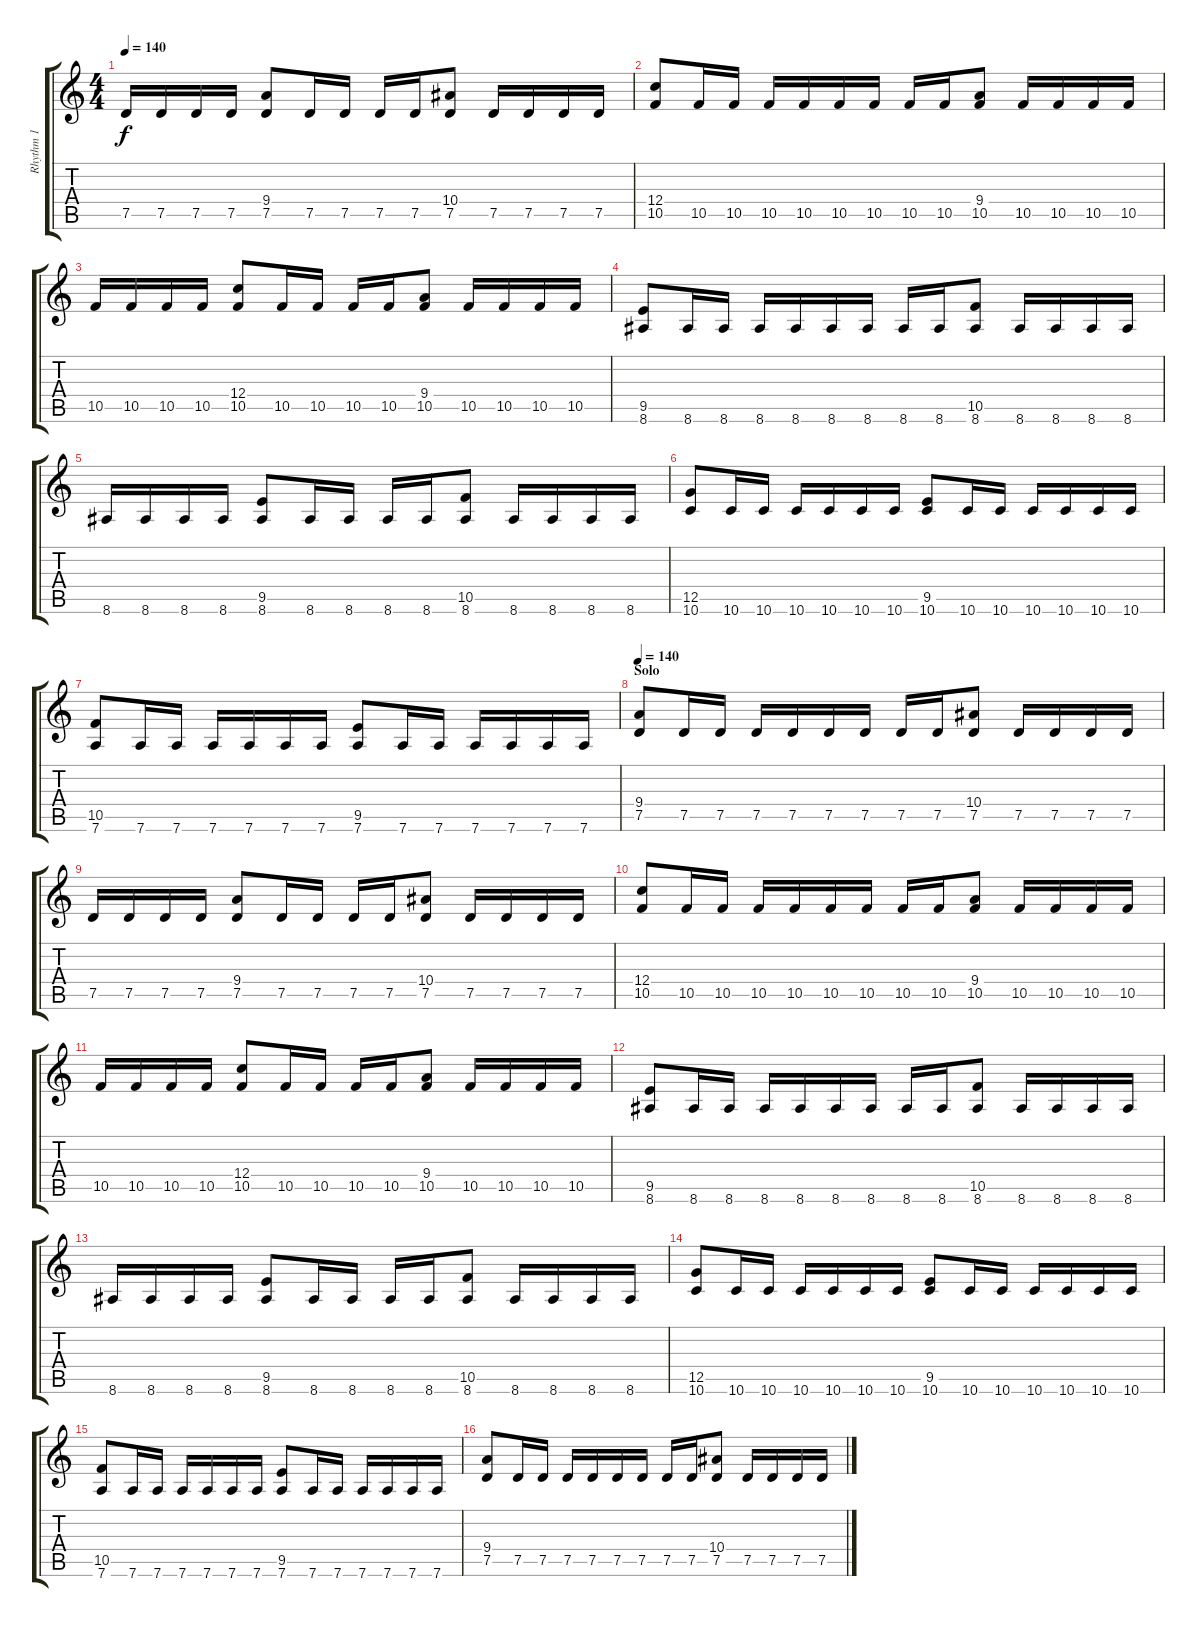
\track ("Rhythm 1" "Rhythm 1") {instrument distortionguitar}
\staff {score tabs}
\tuning (D4 A3 F3 C3 G2 D2) {hide}
\ts (4 4)
\tempo 140
\clef g2
\ks c
7.5.16{dy f} 7.5.16 7.5.16 7.5.16 (9.4 7.5).8 7.5.16 7.5.16 7.5.16 7.5.16 (10.4 7.5).8 7.5.16 7.5.16 7.5.16 7.5.16 |
(12.4 10.5).8 10.5.16 10.5.16 10.5.16 10.5.16 10.5.16 10.5.16 10.5.16 10.5.16 (9.4 10.5).8 10.5.16 10.5.16 10.5.16 10.5.16 |
10.5.16 10.5.16 10.5.16 10.5.16 (12.4 10.5).8 10.5.16 10.5.16 10.5.16 10.5.16 (9.4 10.5).8 10.5.16 10.5.16 10.5.16 10.5.16 |
(9.5 8.6).8 8.6.16 8.6.16 8.6.16 8.6.16 8.6.16 8.6.16 8.6.16 8.6.16 (10.5 8.6).8 8.6.16 8.6.16 8.6.16 8.6.16 |
8.6.16 8.6.16 8.6.16 8.6.16 (9.5 8.6).8 8.6.16 8.6.16 8.6.16 8.6.16 (10.5 8.6).8 8.6.16 8.6.16 8.6.16 8.6.16 |
(12.5 10.6).8 10.6.16 10.6.16 10.6.16 10.6.16 10.6.16 10.6.16 (9.5 10.6).8 10.6.16 10.6.16 10.6.16 10.6.16 10.6.16 10.6.16 |
(10.5 7.6).8 7.6.16 7.6.16 7.6.16 7.6.16 7.6.16 7.6.16 (9.5 7.6).8 7.6.16 7.6.16 7.6.16 7.6.16 7.6.16 7.6.16 |
\section ("" "Solo")
\tempo 140
(9.4 7.5).8 7.5.16 7.5.16 7.5.16 7.5.16 7.5.16 7.5.16 7.5.16 7.5.16 (10.4 7.5).8 7.5.16 7.5.16 7.5.16 7.5.16 |
7.5.16 7.5.16 7.5.16 7.5.16 (9.4 7.5).8 7.5.16 7.5.16 7.5.16 7.5.16 (10.4 7.5).8 7.5.16 7.5.16 7.5.16 7.5.16 |
(12.4 10.5).8 10.5.16 10.5.16 10.5.16 10.5.16 10.5.16 10.5.16 10.5.16 10.5.16 (9.4 10.5).8 10.5.16 10.5.16 10.5.16 10.5.16 |
10.5.16 10.5.16 10.5.16 10.5.16 (12.4 10.5).8 10.5.16 10.5.16 10.5.16 10.5.16 (9.4 10.5).8 10.5.16 10.5.16 10.5.16 10.5.16 |
(9.5 8.6).8 8.6.16 8.6.16 8.6.16 8.6.16 8.6.16 8.6.16 8.6.16 8.6.16 (10.5 8.6).8 8.6.16 8.6.16 8.6.16 8.6.16 |
8.6.16 8.6.16 8.6.16 8.6.16 (9.5 8.6).8 8.6.16 8.6.16 8.6.16 8.6.16 (10.5 8.6).8 8.6.16 8.6.16 8.6.16 8.6.16 |
(12.5 10.6).8 10.6.16 10.6.16 10.6.16 10.6.16 10.6.16 10.6.16 (9.5 10.6).8 10.6.16 10.6.16 10.6.16 10.6.16 10.6.16 10.6.16 |
(10.5 7.6).8 7.6.16 7.6.16 7.6.16 7.6.16 7.6.16 7.6.16 (9.5 7.6).8 7.6.16 7.6.16 7.6.16 7.6.16 7.6.16 7.6.16 |
(9.4 7.5).8 7.5.16 7.5.16 7.5.16 7.5.16 7.5.16 7.5.16 7.5.16 7.5.16 (10.4 7.5).8 7.5.16 7.5.16 7.5.16 7.5.16
